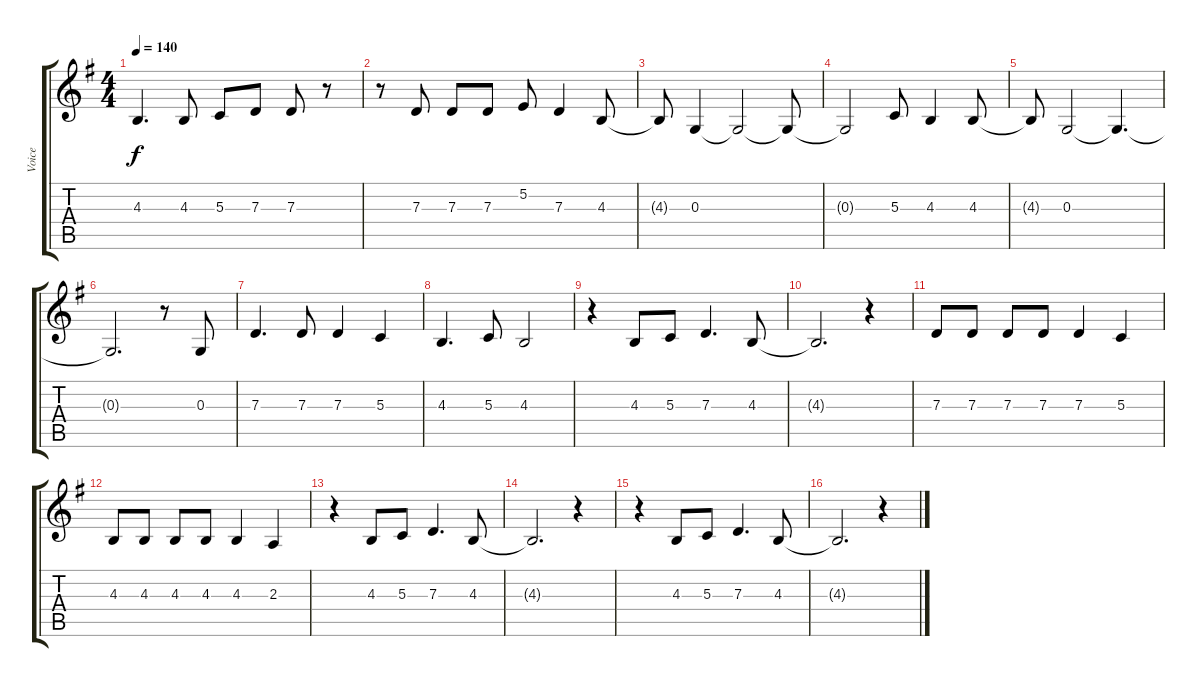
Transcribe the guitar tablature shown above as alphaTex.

\track ("Voice" "Voice") {instrument lead2sawtooth}
\staff {score tabs}
\tuning (E4 B3 G3 D3 A2 E2) {hide}
\ts (4 4)
\tempo 140
\clef g2
\ks g
4.3.4{d dy f} 4.3.8 5.3.8 7.3.8 7.3.8 r.8 |
r.8 7.3.8 7.3.8 7.3.8 5.2.8 7.3.4 4.3.8 |
4.3{t}.8 0.3.4 0.3{t}.2 0.3{t}.8 |
0.3{t}.2 5.3.8 4.3.4 4.3.8 |
4.3{t}.8 0.3.2 0.3{t}.4{d} |
0.3{t}.2{d} r.8 0.3.8 |
7.3.4{d} 7.3.8 7.3.4 5.3.4 |
4.3.4{d} 5.3.8 4.3.2 |
r.4 4.3.8 5.3.8 7.3.4{d} 4.3.8 |
4.3{t}.2{d} r.4 |
7.3.8 7.3.8 7.3.8 7.3.8 7.3.4 5.3.4 |
4.3.8 4.3.8 4.3.8 4.3.8 4.3.4 2.3.4 |
r.4 4.3.8 5.3.8 7.3.4{d} 4.3.8 |
4.3{t}.2{d} r.4 |
r.4 4.3.8 5.3.8 7.3.4{d} 4.3.8 |
4.3{t}.2{d} r.4
